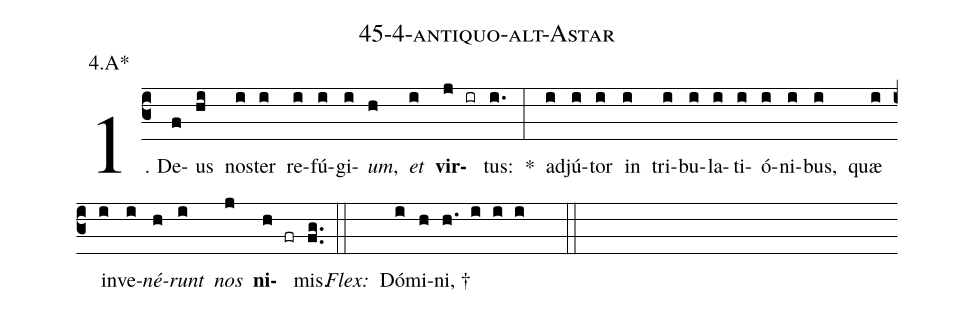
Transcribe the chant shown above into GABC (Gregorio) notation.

name: 45-4-antiquo-alt-Astar;
annotation: 4.A*;
%%
(c3)1. De(f)us(hi) nos(i)ter(i) re(i)fú(i)gi(i)<i>um</i>,(h) <i>et</i>(i) <b>vir</b>(j ir)tus:(i.) *(:) ad(i)jú(i)tor(i) in(i) tri(i)bu(i)la(i)ti(i)ó(i)ni(i)bus,(i) quæ(i) in(i)ve(i)<i>né</i>(h)<i>runt</i>(i) <i>nos</i>(j) <b>ni</b>(h fr)mis.(fg..) (::)
<i>Flex:</i>()  Dó(i)mi(h)ni, †(h. i i i  ::)
